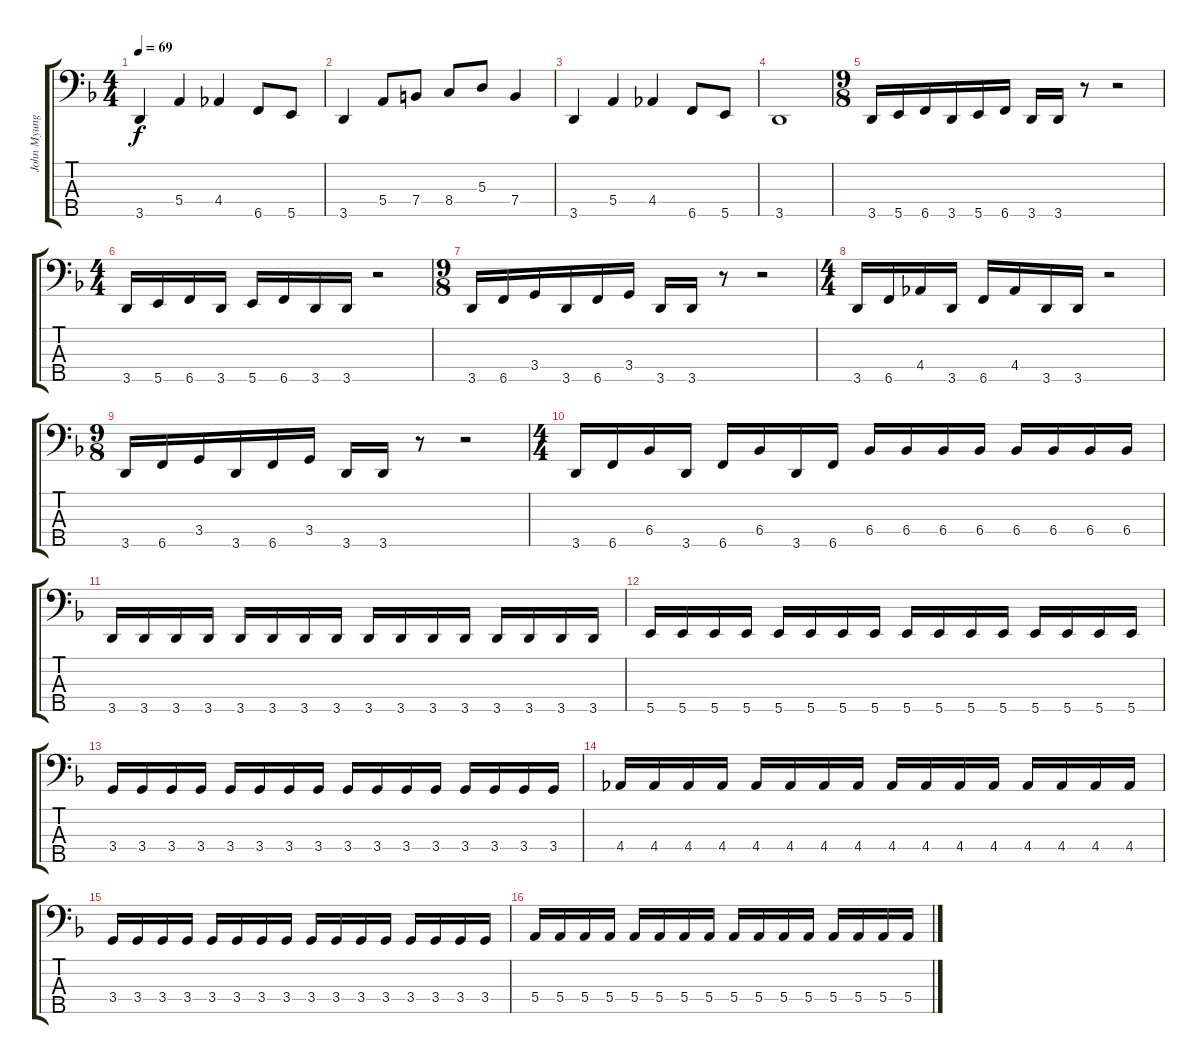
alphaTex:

\track ("John Myung - Bass" "John Myung") {instrument electricbassfinger}
\staff {score tabs}
\tuning (G2 D2 A1 E1 B0) {hide}
\ts (4 4)
\tempo 69
\clef f4
\ks dminor
3.5.4{dy f} 5.4.4 4.4.4 6.5.8 5.5.8 |
3.5.4 5.4.8 7.4.8 8.4.8 5.3.8 7.4.4 |
3.5.4 5.4.4 4.4.4 6.5.8 5.5.8 |
3.5.1 |
\ts (9 8)
3.5.16 5.5.16 6.5.16 3.5.16 5.5.16 6.5.16 3.5.16 3.5.16 r.8 r.2 |
\ts (4 4)
3.5.16 5.5.16 6.5.16 3.5.16 5.5.16 6.5.16 3.5.16 3.5.16 r.2 |
\ts (9 8)
3.5.16 6.5.16 3.4.16 3.5.16 6.5.16 3.4.16 3.5.16 3.5.16 r.8 r.2 |
\ts (4 4)
3.5.16 6.5.16 4.4.16 3.5.16 6.5.16 4.4.16 3.5.16 3.5.16 r.2 |
\ts (9 8)
3.5.16 6.5.16 3.4.16 3.5.16 6.5.16 3.4.16 3.5.16 3.5.16 r.8 r.2 |
\ts (4 4)
3.5.16 6.5.16 6.4.16 3.5.16 6.5.16 6.4.16 3.5.16 6.5.16 6.4.16 6.4.16 6.4.16 6.4.16 6.4.16 6.4.16 6.4.16 6.4.16 |
3.5.16 3.5.16 3.5.16 3.5.16 3.5.16 3.5.16 3.5.16 3.5.16 3.5.16 3.5.16 3.5.16 3.5.16 3.5.16 3.5.16 3.5.16 3.5.16 |
5.5.16 5.5.16 5.5.16 5.5.16 5.5.16 5.5.16 5.5.16 5.5.16 5.5.16 5.5.16 5.5.16 5.5.16 5.5.16 5.5.16 5.5.16 5.5.16 |
3.4.16 3.4.16 3.4.16 3.4.16 3.4.16 3.4.16 3.4.16 3.4.16 3.4.16 3.4.16 3.4.16 3.4.16 3.4.16 3.4.16 3.4.16 3.4.16 |
4.4.16 4.4.16 4.4.16 4.4.16 4.4.16 4.4.16 4.4.16 4.4.16 4.4.16 4.4.16 4.4.16 4.4.16 4.4.16 4.4.16 4.4.16 4.4.16 |
3.4.16 3.4.16 3.4.16 3.4.16 3.4.16 3.4.16 3.4.16 3.4.16 3.4.16 3.4.16 3.4.16 3.4.16 3.4.16 3.4.16 3.4.16 3.4.16 |
5.4.16 5.4.16 5.4.16 5.4.16 5.4.16 5.4.16 5.4.16 5.4.16 5.4.16 5.4.16 5.4.16 5.4.16 5.4.16 5.4.16 5.4.16 5.4.16
